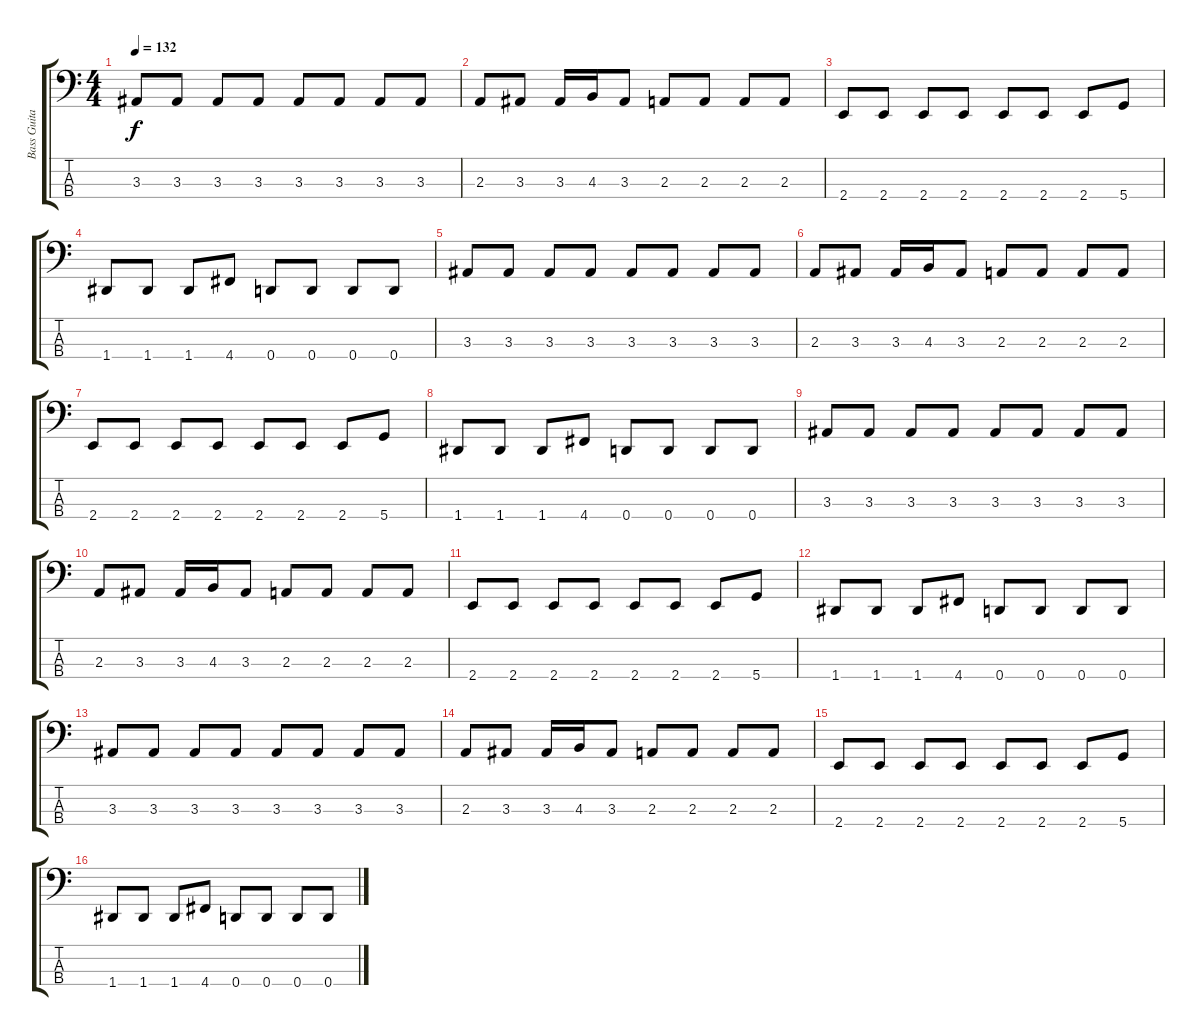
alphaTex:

\track ("Bass Guitar" "Bass Guita") {instrument electricbasspick}
\staff {score tabs}
\tuning (F2 C2 G1 D1) {hide}
\ts (4 4)
\tempo 132
\clef f4
\ks c
3.3.8{dy f} 3.3.8 3.3.8 3.3.8 3.3.8 3.3.8 3.3.8 3.3.8 |
2.3.8 3.3.8 3.3.16 4.3.16 3.3.8 2.3.8 2.3.8 2.3.8 2.3.8 |
2.4.8 2.4.8 2.4.8 2.4.8 2.4.8 2.4.8 2.4.8 5.4.8 |
1.4.8 1.4.8 1.4.8 4.4.8 0.4.8 0.4.8 0.4.8 0.4.8 |
3.3.8 3.3.8 3.3.8 3.3.8 3.3.8 3.3.8 3.3.8 3.3.8 |
2.3.8 3.3.8 3.3.16 4.3.16 3.3.8 2.3.8 2.3.8 2.3.8 2.3.8 |
2.4.8 2.4.8 2.4.8 2.4.8 2.4.8 2.4.8 2.4.8 5.4.8 |
1.4.8 1.4.8 1.4.8 4.4.8 0.4.8 0.4.8 0.4.8 0.4.8 |
3.3.8 3.3.8 3.3.8 3.3.8 3.3.8 3.3.8 3.3.8 3.3.8 |
2.3.8 3.3.8 3.3.16 4.3.16 3.3.8 2.3.8 2.3.8 2.3.8 2.3.8 |
2.4.8 2.4.8 2.4.8 2.4.8 2.4.8 2.4.8 2.4.8 5.4.8 |
1.4.8 1.4.8 1.4.8 4.4.8 0.4.8 0.4.8 0.4.8 0.4.8 |
3.3.8 3.3.8 3.3.8 3.3.8 3.3.8 3.3.8 3.3.8 3.3.8 |
2.3.8 3.3.8 3.3.16 4.3.16 3.3.8 2.3.8 2.3.8 2.3.8 2.3.8 |
2.4.8 2.4.8 2.4.8 2.4.8 2.4.8 2.4.8 2.4.8 5.4.8 |
1.4.8 1.4.8 1.4.8 4.4.8 0.4.8 0.4.8 0.4.8 0.4.8
